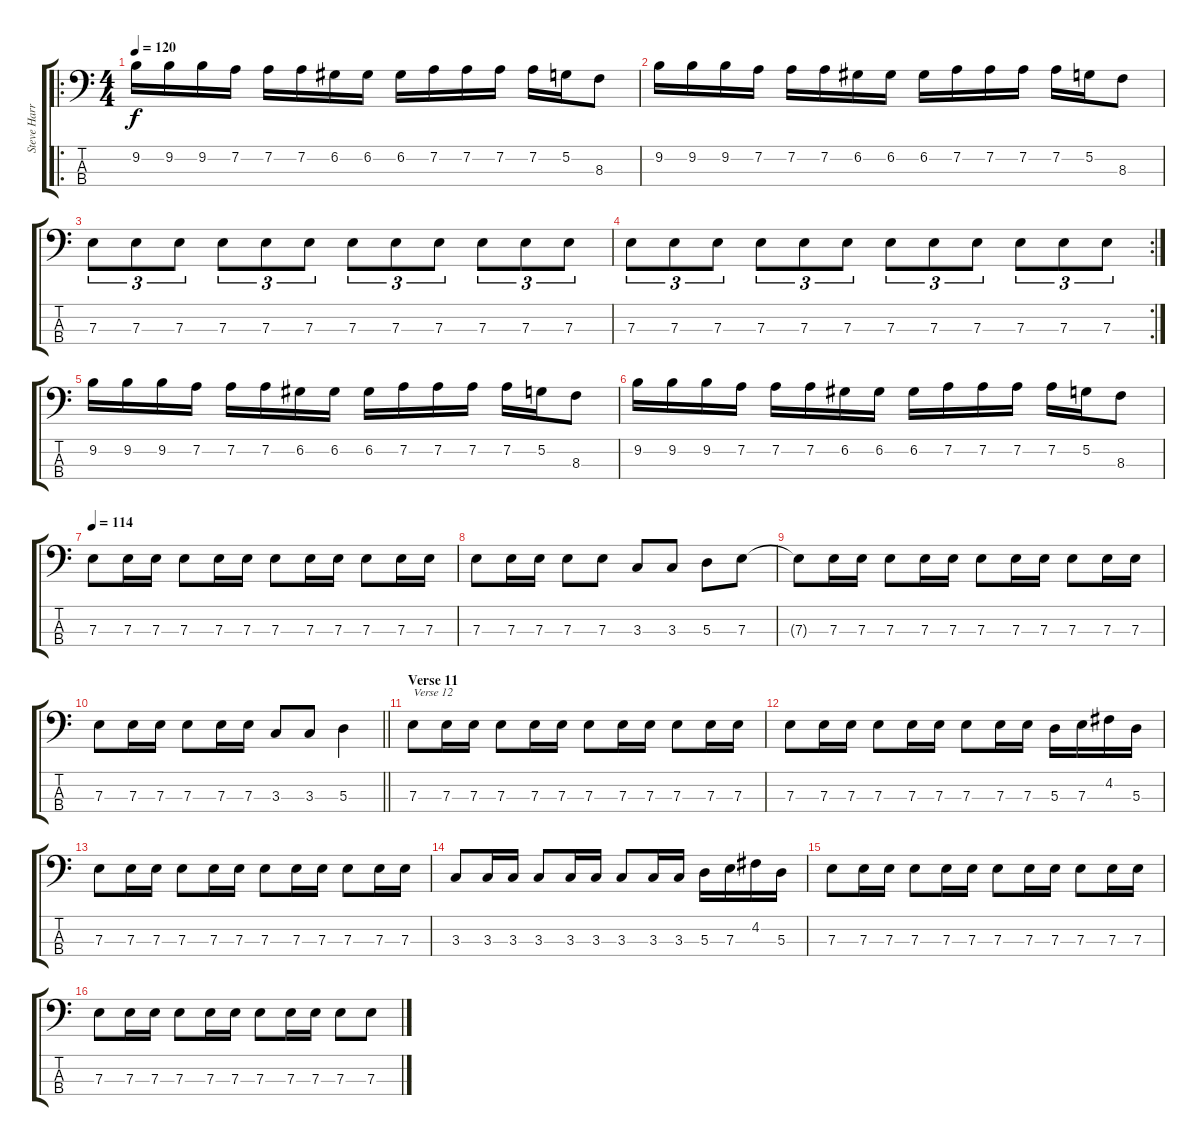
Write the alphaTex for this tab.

\track ("Steve Harris" "Steve Harr") {instrument electricbassfinger}
\staff {score tabs}
\tuning (G2 D2 A1 E1) {hide}
\ro
\ts (4 4)
\tempo 120
\clef f4
\ks c
9.2.16{dy f} 9.2.16 9.2.16 7.2.16 7.2.16 7.2.16 6.2.16 6.2.16 6.2.16 7.2.16 7.2.16 7.2.16 7.2.16 5.2.16 8.3.8 |
9.2.16 9.2.16 9.2.16 7.2.16 7.2.16 7.2.16 6.2.16 6.2.16 6.2.16 7.2.16 7.2.16 7.2.16 7.2.16 5.2.16 8.3.8 |
7.3.8{tu (3 2)} 7.3.8{tu (3 2)} 7.3.8{tu (3 2)} 7.3.8{tu (3 2)} 7.3.8{tu (3 2)} 7.3.8{tu (3 2)} 7.3.8{tu (3 2)} 7.3.8{tu (3 2)} 7.3.8{tu (3 2)} 7.3.8{tu (3 2)} 7.3.8{tu (3 2)} 7.3.8{tu (3 2)} |
\rc 2
7.3.8{tu (3 2)} 7.3.8{tu (3 2)} 7.3.8{tu (3 2)} 7.3.8{tu (3 2)} 7.3.8{tu (3 2)} 7.3.8{tu (3 2)} 7.3.8{tu (3 2)} 7.3.8{tu (3 2)} 7.3.8{tu (3 2)} 7.3.8{tu (3 2)} 7.3.8{tu (3 2)} 7.3.8{tu (3 2)} |
9.2.16 9.2.16 9.2.16 7.2.16 7.2.16 7.2.16 6.2.16 6.2.16 6.2.16 7.2.16 7.2.16 7.2.16 7.2.16 5.2.16 8.3.8 |
9.2.16 9.2.16 9.2.16 7.2.16 7.2.16 7.2.16 6.2.16 6.2.16 6.2.16 7.2.16 7.2.16 7.2.16 7.2.16 5.2.16 8.3.8 |
\tempo 114
7.3.8 7.3.16 7.3.16 7.3.8 7.3.16 7.3.16 7.3.8 7.3.16 7.3.16 7.3.8 7.3.16 7.3.16 |
7.3.8 7.3.16 7.3.16 7.3.8 7.3.8 3.3.8 3.3.8 5.3.8 7.3.8 |
7.3{t}.8 7.3.16 7.3.16 7.3.8 7.3.16 7.3.16 7.3.8 7.3.16 7.3.16 7.3.8 7.3.16 7.3.16 |
\barLineRight lightlight
7.3.8 7.3.16 7.3.16 7.3.8 7.3.16 7.3.16 3.3.8 3.3.8 5.3.4 |
\section ("" "Verse 11")
7.3.8{txt "Verse 12"} 7.3.16 7.3.16 7.3.8 7.3.16 7.3.16 7.3.8 7.3.16 7.3.16 7.3.8 7.3.16 7.3.16 |
7.3.8 7.3.16 7.3.16 7.3.8 7.3.16 7.3.16 7.3.8 7.3.16 7.3.16 5.3.16 7.3.16 4.2.16 5.3.16 |
7.3.8 7.3.16 7.3.16 7.3.8 7.3.16 7.3.16 7.3.8 7.3.16 7.3.16 7.3.8 7.3.16 7.3.16 |
3.3.8 3.3.16 3.3.16 3.3.8 3.3.16 3.3.16 3.3.8 3.3.16 3.3.16 5.3.16 7.3.16 4.2.16 5.3.16 |
7.3.8 7.3.16 7.3.16 7.3.8 7.3.16 7.3.16 7.3.8 7.3.16 7.3.16 7.3.8 7.3.16 7.3.16 |
7.3.8 7.3.16 7.3.16 7.3.8 7.3.16 7.3.16 7.3.8 7.3.16 7.3.16 7.3.8 7.3.8
